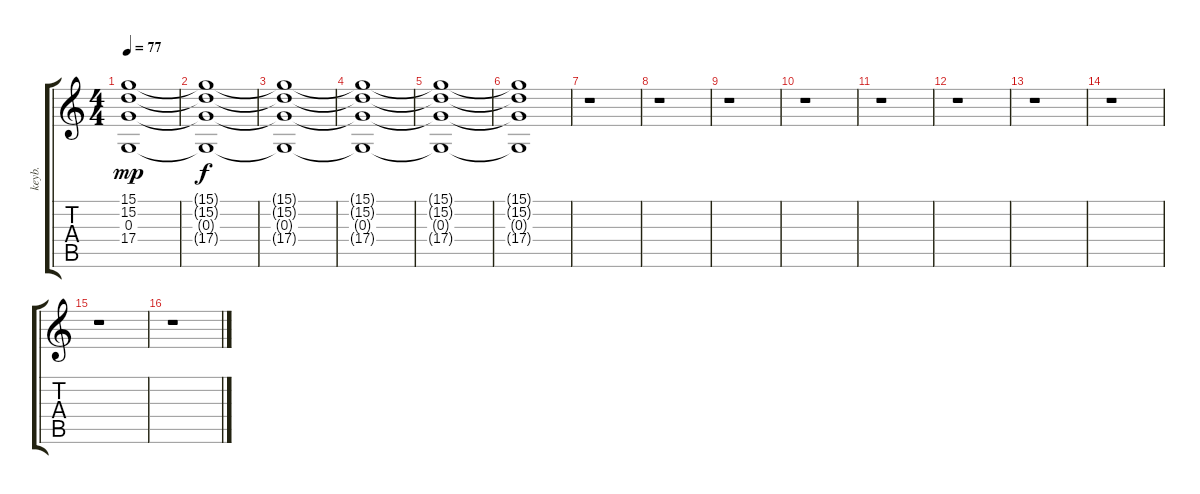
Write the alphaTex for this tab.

\track ("keyb." "keyb.") {instrument stringensemble1}
\staff {score tabs}
\tuning (E4 B3 G3 D3 A2 E2) {hide}
\ts (4 4)
\tempo 77
\clef g2
\ks c
(15.1 15.2 0.3 17.4).1{dy mp instrument stringensemble1} |
(15.1{t} 15.2{t} 0.3{t} 17.4{t}).1{dy f} |
(15.1{t} 15.2{t} 0.3{t} 17.4{t}).1 |
(15.1{t} 15.2{t} 0.3{t} 17.4{t}).1 |
(15.1{t} 15.2{t} 0.3{t} 17.4{t}).1 |
(15.1{t} 15.2{t} 0.3{t} 17.4{t}).1 |
r.1 |
r.1 |
r.1 |
r.1 |
r.1 |
r.1 |
r.1 |
r.1 |
r.1 |
r.1
